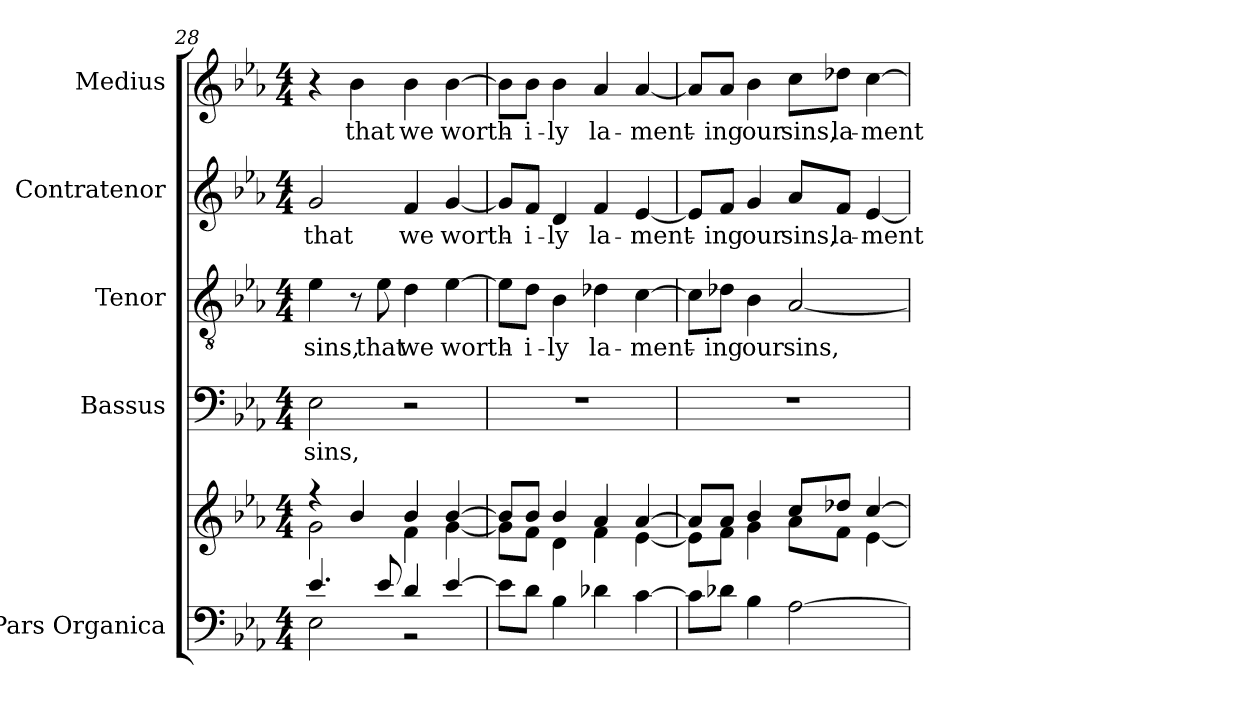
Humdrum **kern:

**kern	**kern	**kern	**text	**kern	**text	**kern	**text	**kern	**text
*part5	*part5	*part4	*part4	*part3	*part3	*part2	*part2	*part1	*part1
*staff6	*staff5	*staff4	*staff4	*staff3	*staff3	*staff2	*staff2	*staff1	*staff1
*I"Pars Organica	*	*I"Bassus	*	*I"Tenor	*	*I"Contratenor	*	*I"Medius	*
*clefF4	*clefG2	*clefF4	*	*clefGv2	*	*clefG2	*	*clefG2	*
*	*	*	*	*ITrd7c12	*	*	*	*	*
*k[b-e-a-]	*k[b-e-a-]	*k[b-e-a-]	*	*k[b-e-a-]	*	*k[b-e-a-]	*	*k[b-e-a-]	*
*E-:	*E-:	*E-:	*	*E-:	*	*E-:	*	*E-:	*
*M4/4	*M4/4	*M4/4	*	*M4/4	*	*M4/4	*	*M4/4	*
=28	=28	=28	=28	=28	=28	=28	=28	=28	=28
*^	*^	*	*	*	*	*	*	*	*
!	!	!	!	!	!LO:LY:b:color=#000000	!	!	!	!	!	!
!	!	!	!	!	!	!	!LO:LY:b:color=#000000	!	!	!	!
!	!	!	!	!	!	!	!	!	!LO:LY:b:color=#000000	!	!
4.e-i/	2E-i\	4r	2gi\	2E-i\	sins,	4E-i\	sins,	2gi/	that	4r	.
!	!	!	!	!	!	!	!	!	!	!	!LO:LY:b:color=#000000
.	.	4b-i/	.	.	.	8r	.	.	.	4b-i\	that
!	!	!	!	!	!	!	!LO:LY:b:color=#000000	!	!	!	!
8e-i/	.	.	.	.	.	8E-i\	that	.	.	.	.
!	!	!	!	!	!	!	!LO:LY:b:color=#000000	!	!	!	!
!	!	!	!	!	!	!	!	!	!LO:LY:b:color=#000000	!	!
!	!	!	!	!	!	!	!	!	!	!	!LO:LY:b:color=#000000
4di/	2r	4b-i/	4fi\	2r	.	4Di\	we	4fi/	we	4b-i\	we
!	!	!	!	!	!	!	!LO:LY:b:color=#000000	!	!	!	!
!	!	!	!	!	!	!	!	!	!LO:LY:b:color=#000000	!	!
!	!	!	!	!	!	!	!	!	!	!	!LO:LY:b:color=#000000
[>4e-i/	.	[>4b-i/	[<4gi\	.	.	[>4E-i\	worth-	[<4gi/	worth-	[>4b-i\	worth-
*v	*v	*	*	*	*	*	*	*	*	*	*
!!LO:LB:g=z
=29	=29	=29	=29	=29	=29	=29	=29	=29	=29	=29
8e-i\L]	8b-i/L]	8gi\L]	1r	.	8E-i\L]	.	8gi/L]	.	8b-i\L]	.
!	!	!	!	!	!	!LO:LY:b:color=#000000	!	!	!	!
!	!	!	!	!	!	!	!	!LO:LY:b:color=#000000	!	!
!	!	!	!	!	!	!	!	!	!	!LO:LY:b:color=#000000
8di\J	8b-i/J	8fi\J	.	.	8Di\J	-i-	8fi/J	-i-	8b-i\J	-i-
!	!	!	!	!	!	!LO:LY:b:color=#000000	!	!	!	!
!	!	!	!	!	!	!	!	!LO:LY:b:color=#000000	!	!
!	!	!	!	!	!	!	!	!	!	!LO:LY:b:color=#000000
4B-i\	4b-i/	4di\	.	.	4BB-i\	-ly	4di/	-ly	4b-i\	-ly
!	!	!	!	!	!	!LO:LY:b:color=#000000	!	!	!	!
!	!	!	!	!	!	!	!	!LO:LY:b:color=#000000	!	!
!	!	!	!	!	!	!	!	!	!	!LO:LY:b:color=#000000
4d-Xi\	4a-i/	4fi\	.	.	4D-Xi\	la-	4fi/	la-	4a-i/	la-
!	!	!	!	!	!	!LO:LY:b:color=#000000	!	!	!	!
!	!	!	!	!	!	!	!	!LO:LY:b:color=#000000	!	!
!	!	!	!	!	!	!	!	!	!	!LO:LY:b:color=#000000
[>4ci\	[>4a-i/	[<4e-i\	.	.	[>4Ci\	-ment-	[<4e-i/	-ment-	[<4a-i/	-ment-
=30	=30	=30	=30	=30	=30	=30	=30	=30	=30	=30
8ci\L]	8a-i/L]	8e-i\L]	1r	.	8Ci\L]	.	8e-i/L]	.	8a-i/L]	.
!	!	!	!	!	!	!LO:LY:b:color=#000000	!	!	!	!
!	!	!	!	!	!	!	!	!LO:LY:b:color=#000000	!	!
!	!	!	!	!	!	!	!	!	!	!LO:LY:b:color=#000000
8d-Xi\J	8a-i/J	8fi\J	.	.	8D-Xi\J	-ing	8fi/J	-ing	8a-i/J	-ing
!	!	!	!	!	!	!LO:LY:b:color=#000000	!	!	!	!
!	!	!	!	!	!	!	!	!LO:LY:b:color=#000000	!	!
!	!	!	!	!	!	!	!	!	!	!LO:LY:b:color=#000000
4B-i\	4b-i/	4gi\	.	.	4BB-i\	our	4gi/	our	4b-i\	our
!	!	!	!	!	!	!LO:LY:b:color=#000000	!	!	!	!
!	!	!	!	!	!	!	!	!LO:LY:b:color=#000000	!	!
!	!	!	!	!	!	!	!	!	!	!LO:LY:b:color=#000000
[>2A-i\	8cci/L	8a-i\L	.	.	[<2AA-i/	sins,	8a-i/L	sins,	8cci\L	sins,
!	!	!	!	!	!	!	!	!LO:LY:b:color=#000000	!	!
!	!	!	!	!	!	!	!	!	!	!LO:LY:b:color=#000000
.	8dd-Xi/J	8fi\J	.	.	.	.	8fi/J	la-	8dd-Xi\J	la-
!	!	!	!	!	!	!	!	!LO:LY:b:color=#000000	!	!
!	!	!	!	!	!	!	!	!	!	!LO:LY:b:color=#000000
.	[>4cci/	[<4e-i\	.	.	.	.	[<4e-i/	-ment-	[>4cci\	-ment-
*	*v	*v	*	*	*	*	*	*	*	*
=	=	=	=	=	=	=	=	=	=
*-	*-	*-	*-	*-	*-	*-	*-	*-	*-
